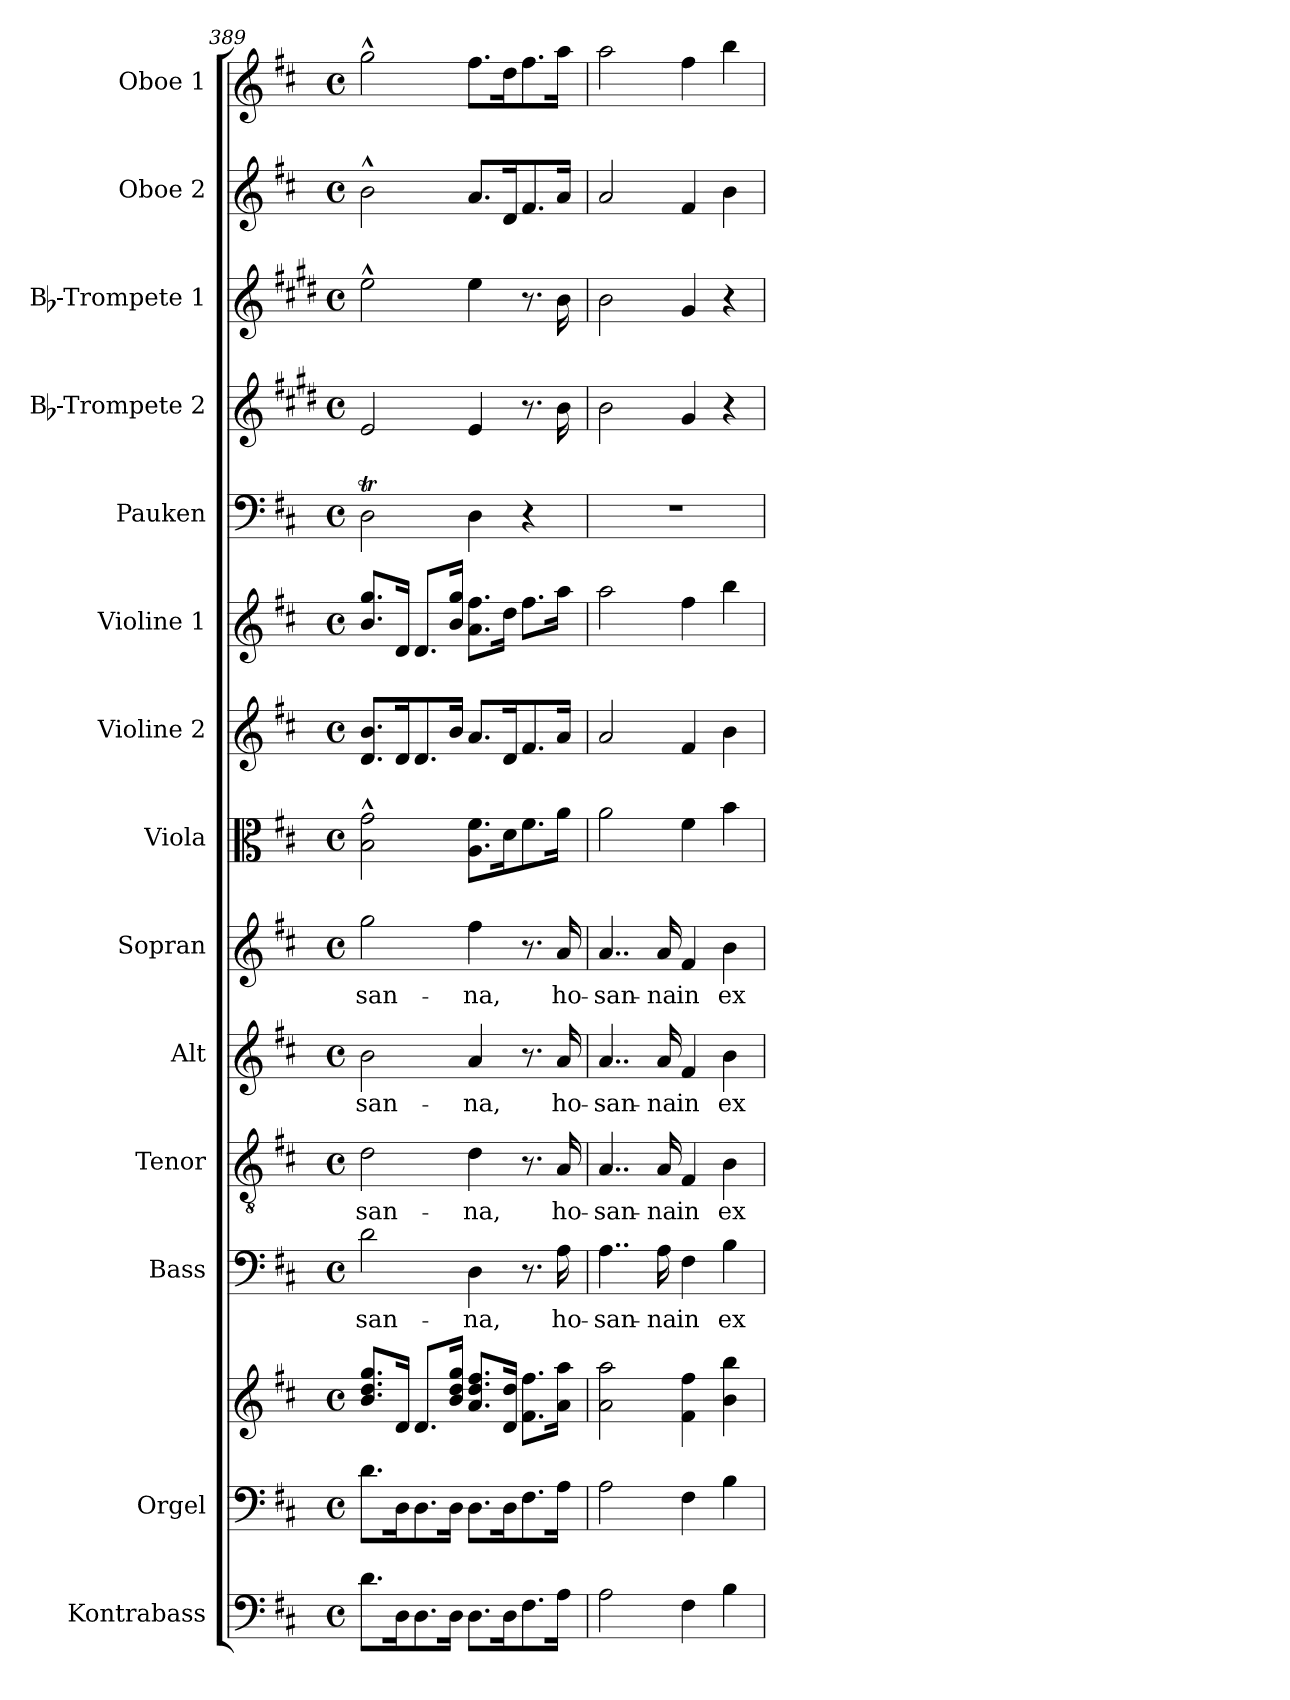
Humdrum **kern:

**kern	**kern	**kern	**kern	**text	**kern	**text	**kern	**text	**kern	**text	**kern	**kern	**kern	**kern	**kern	**kern	**kern	**kern
*part14	*part13	*part13	*part12	*part12	*part11	*part11	*part10	*part10	*part9	*part9	*part8	*part7	*part6	*part5	*part4	*part3	*part2	*part1
*staff15	*staff14	*staff13	*staff12	*staff12	*staff11	*staff11	*staff10	*staff10	*staff9	*staff9	*staff8	*staff7	*staff6	*staff5	*staff4	*staff3	*staff2	*staff1
*I"Kontrabass	*I"Orgel	*	*I"Bass	*	*I"Tenor	*	*I"Alt	*	*I"Sopran	*	*I"Viola	*I"Violine 2	*I"Violine 1	*I"Pauken	*I"Bb-Trompete 2	*I"Bb-Trompete 1	*I"Oboe 2	*I"Oboe 1
*I'Kb.	*I'Org.	*	*I'B.	*	*I'T.	*	*I'A.	*	*I'S.	*	*I'Vla.	*I'Vl. 2	*I'Vl. 1	*I'Pk.	*I'Bb Trp. 2	*I'Bb Trp. 1	*I'Ob. 2	*I'Ob. 1
*clefF4	*clefF4	*clefG2	*clefF4	*	*clefGv2	*	*clefG2	*	*clefG2	*	*clefC3	*clefG2	*clefG2	*clefF4	*clefG2	*clefG2	*clefG2	*clefG2
*ITrd7c12	*	*	*	*	*	*	*	*	*	*	*	*	*	*	*ITrd1c2	*ITrd1c2	*	*
*k[f#c#]	*k[f#c#]	*k[f#c#]	*k[f#c#]	*	*k[f#c#]	*	*k[f#c#]	*	*k[f#c#]	*	*k[f#c#]	*k[f#c#]	*k[f#c#]	*k[f#c#]	*k[f#c#]	*k[f#c#]	*k[f#c#]	*k[f#c#]
*D:	*D:	*D:	*D:	*	*D:	*	*D:	*	*D:	*	*D:	*D:	*D:	*D:	*D:	*D:	*D:	*D:
*M4/4	*M4/4	*M4/4	*M4/4	*	*M4/4	*	*M4/4	*	*M4/4	*	*M4/4	*M4/4	*M4/4	*M4/4	*M4/4	*M4/4	*M4/4	*M4/4
*met(c)	*met(c)	*met(c)	*met(c)	*	*met(c)	*	*met(c)	*	*met(c)	*	*met(c)	*met(c)	*met(c)	*met(c)	*met(c)	*met(c)	*met(c)	*met(c)
=389	=389	=389	=389	=389	=389	=389	=389	=389	=389	=389	=389	=389	=389	=389	=389	=389	=389	=389
!	!	!	!	!LO:LY:b	!	!LO:LY:b	!	!LO:LY:b	!	!LO:LY:b	!	!	!	!	!	!	!	!
8.D\L	8.d\L	8.b/ 8.dd/ 8.gg/L	2d\	-san-	2d\	-san-	2b\	-san-	2gg\	-san-	2B\^^> 2g\^^>	8.d/ 8.b/L	8.b/ 8.gg/L	2DT\	2d/	2dd^^>\	2b^^>\	2gg^^>\
16DD\k	16D\k	16d/Jk	.	.	.	.	.	.	.	.	.	16d/k	16d/Jk	.	.	.	.	.
8.DD\	8.D\	8.d/L	.	.	.	.	.	.	.	.	.	8.d/	8.d/L	.	.	.	.	.
16DD\Jk	16D\Jk	16b/ 16dd/ 16gg/Jk	.	.	.	.	.	.	.	.	.	16b/Jk	16b/ 16gg/Jk	.	.	.	.	.
!	!	!	!	!LO:LY:b	!	!LO:LY:b	!	!LO:LY:b	!	!LO:LY:b	!	!	!	!	!	!	!	!
8.DD\L	8.D\L	8.a/ 8.dd/ 8.ff#/L	4D\	-na,	4d\	-na,	4a/	-na,	4ff#\	-na,	8.A\ 8.f#\L	8.a/L	8.a\ 8.ff#\L	4D\	4d/	4dd\	8.a/L	8.ff#\L
16DD\k	16D\k	16d/ 16dd/Jk	.	.	.	.	.	.	.	.	16d\k	16d/k	16dd\Jk	.	.	.	16d/k	16dd\k
8.FF#\	8.F#\	8.f#\ 8.ff#\L	8.r	.	8.r	.	8.r	.	8.r	.	8.f#\	8.f#/	8.ff#\L	4r	8.r	8.r	8.f#/	8.ff#\
!	!	!	!	!LO:LY:b	!	!LO:LY:b	!	!LO:LY:b	!	!LO:LY:b	!	!	!	!	!	!	!	!
16AA\Jk	16A\Jk	16a\ 16aa\Jk	16A\	ho-	16A/	ho-	16a/	ho-	16a/	ho-	16a\Jk	16a/Jk	16aa\Jk	.	16a\	16a\	16a/Jk	16aa\Jk
!!LO:PB:g=z
=390	=390	=390	=390	=390	=390	=390	=390	=390	=390	=390	=390	=390	=390	=390	=390	=390	=390	=390
!	!	!	!	!LO:LY:b	!	!LO:LY:b	!	!LO:LY:b	!	!LO:LY:b	!	!	!	!	!	!	!	!
2AA\	2A\	2a\ 2aa\	4..A\	-san-	4..A/	-san-	4..a/	-san-	4..a/	-san-	2a\	2a/	2aa\	1r	2a\	2a\	2a/	2aa\
!	!	!	!	!LO:LY:b	!	!LO:LY:b	!	!LO:LY:b	!	!LO:LY:b	!	!	!	!	!	!	!	!
.	.	.	16A\	-na	16A/	-na	16a/	-na	16a/	-na	.	.	.	.	.	.	.	.
!	!	!	!	!LO:LY:b	!	!LO:LY:b	!	!LO:LY:b	!	!LO:LY:b	!	!	!	!	!	!	!	!
4FF#\	4F#\	4f#\ 4ff#\	4F#\	in	4F#/	in	4f#/	in	4f#/	in	4f#\	4f#/	4ff#\	.	4f#/	4f#/	4f#/	4ff#\
!	!	!	!	!LO:LY:b	!	!LO:LY:b	!	!LO:LY:b	!	!LO:LY:b	!	!	!	!	!	!	!	!
4BB\	4B\	4b\ 4bb\	4B\	ex-	4B\	ex-	4b\	ex-	4b\	ex-	4b\	4b\	4bb\	.	4r	4r	4b\	4bb\
=	=	=	=	=	=	=	=	=	=	=	=	=	=	=	=	=	=	=
*-	*-	*-	*-	*-	*-	*-	*-	*-	*-	*-	*-	*-	*-	*-	*-	*-	*-	*-
